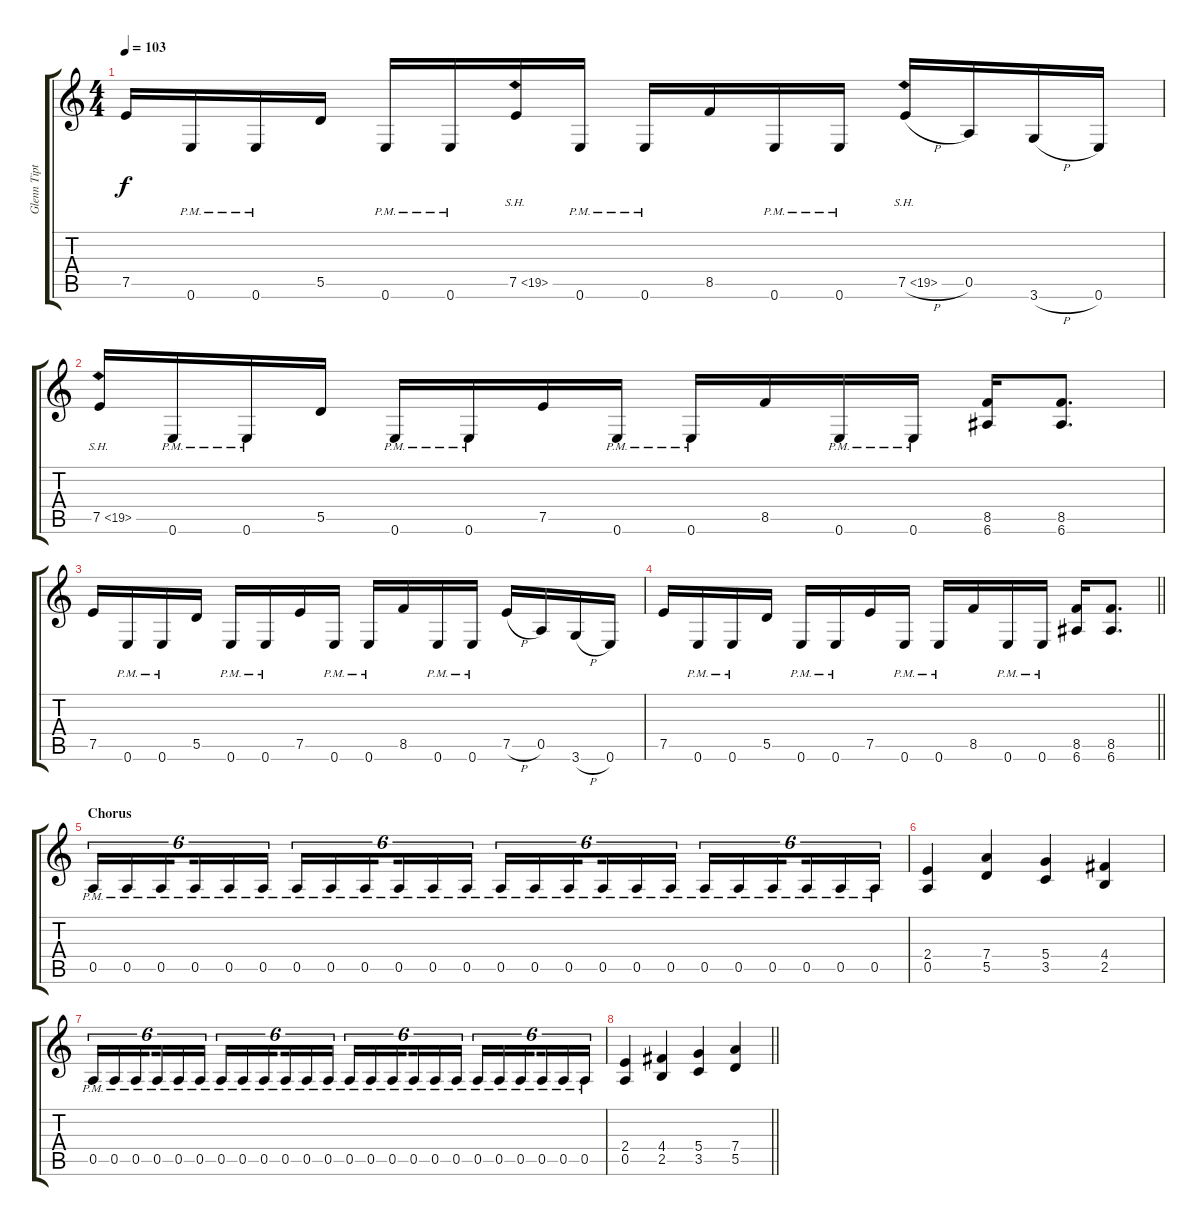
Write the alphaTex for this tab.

\track ("Glenn Tipton" "Glenn Tipt") {instrument distortionguitar}
\staff {score tabs}
\tuning (E4 B3 G3 D3 A2 E2) {hide}
\ts (4 4)
\tempo 103
\clef g2
\ks c
7.5.16{dy f} 0.6{pm}.16 0.6{pm}.16 5.5.16 0.6{pm}.16 0.6{pm}.16 7.5{sh 12}.16 0.6{pm}.16 0.6{pm}.16 8.5.16 0.6{pm}.16 0.6{pm}.16 7.5{sh 12 h}.16 0.5.16 3.6{h}.16 0.6.16 |
7.5{sh 12}.16 0.6{pm}.16 0.6{pm}.16 5.5.16 0.6{pm}.16 0.6{pm}.16 7.5.16 0.6{pm}.16 0.6{pm}.16 8.5.16 0.6{pm}.16 0.6{pm}.16 (8.5 6.6).16 (8.5 6.6).8{d} |
7.5.16 0.6{pm}.16 0.6{pm}.16 5.5.16 0.6{pm}.16 0.6{pm}.16 7.5.16 0.6{pm}.16 0.6{pm}.16 8.5.16 0.6{pm}.16 0.6{pm}.16 7.5{h}.16 0.5.16 3.6{h}.16 0.6.16 |
\barLineRight lightlight
7.5.16 0.6{pm}.16 0.6{pm}.16 5.5.16 0.6{pm}.16 0.6{pm}.16 7.5.16 0.6{pm}.16 0.6{pm}.16 8.5.16 0.6{pm}.16 0.6{pm}.16 (8.5 6.6).16 (8.5 6.6).8{d} |
\section ("" "Chorus")
0.5{pm}.16{tu (6 4)} 0.5{pm}.16{tu (6 4)} 0.5{pm}.16{tu (6 4) beam splitsecondary} 0.5{pm}.16{tu (6 4)} 0.5{pm}.16{tu (6 4)} 0.5{pm}.16{tu (6 4)} 0.5{pm}.16{tu (6 4)} 0.5{pm}.16{tu (6 4)} 0.5{pm}.16{tu (6 4) beam splitsecondary} 0.5{pm}.16{tu (6 4)} 0.5{pm}.16{tu (6 4)} 0.5{pm}.16{tu (6 4)} 0.5{pm}.16{tu (6 4)} 0.5{pm}.16{tu (6 4)} 0.5{pm}.16{tu (6 4) beam splitsecondary} 0.5{pm}.16{tu (6 4)} 0.5{pm}.16{tu (6 4)} 0.5{pm}.16{tu (6 4)} 0.5{pm}.16{tu (6 4)} 0.5{pm}.16{tu (6 4)} 0.5{pm}.16{tu (6 4) beam splitsecondary} 0.5{pm}.16{tu (6 4)} 0.5{pm}.16{tu (6 4)} 0.5{pm}.16{tu (6 4)} |
(2.4 0.5).4 (7.4 5.5).4 (5.4 3.5).4 (4.4 2.5).4 |
0.5{pm}.16{tu (6 4)} 0.5{pm}.16{tu (6 4)} 0.5{pm}.16{tu (6 4) beam splitsecondary} 0.5{pm}.16{tu (6 4)} 0.5{pm}.16{tu (6 4)} 0.5{pm}.16{tu (6 4)} 0.5{pm}.16{tu (6 4)} 0.5{pm}.16{tu (6 4)} 0.5{pm}.16{tu (6 4) beam splitsecondary} 0.5{pm}.16{tu (6 4)} 0.5{pm}.16{tu (6 4)} 0.5{pm}.16{tu (6 4)} 0.5{pm}.16{tu (6 4)} 0.5{pm}.16{tu (6 4)} 0.5{pm}.16{tu (6 4) beam splitsecondary} 0.5{pm}.16{tu (6 4)} 0.5{pm}.16{tu (6 4)} 0.5{pm}.16{tu (6 4)} 0.5{pm}.16{tu (6 4)} 0.5{pm}.16{tu (6 4)} 0.5{pm}.16{tu (6 4) beam splitsecondary} 0.5{pm}.16{tu (6 4)} 0.5{pm}.16{tu (6 4)} 0.5{pm}.16{tu (6 4)} |
\barLineRight lightlight
(2.4 0.5).4 (4.4 2.5).4 (5.4 3.5).4 (7.4 5.5).4
